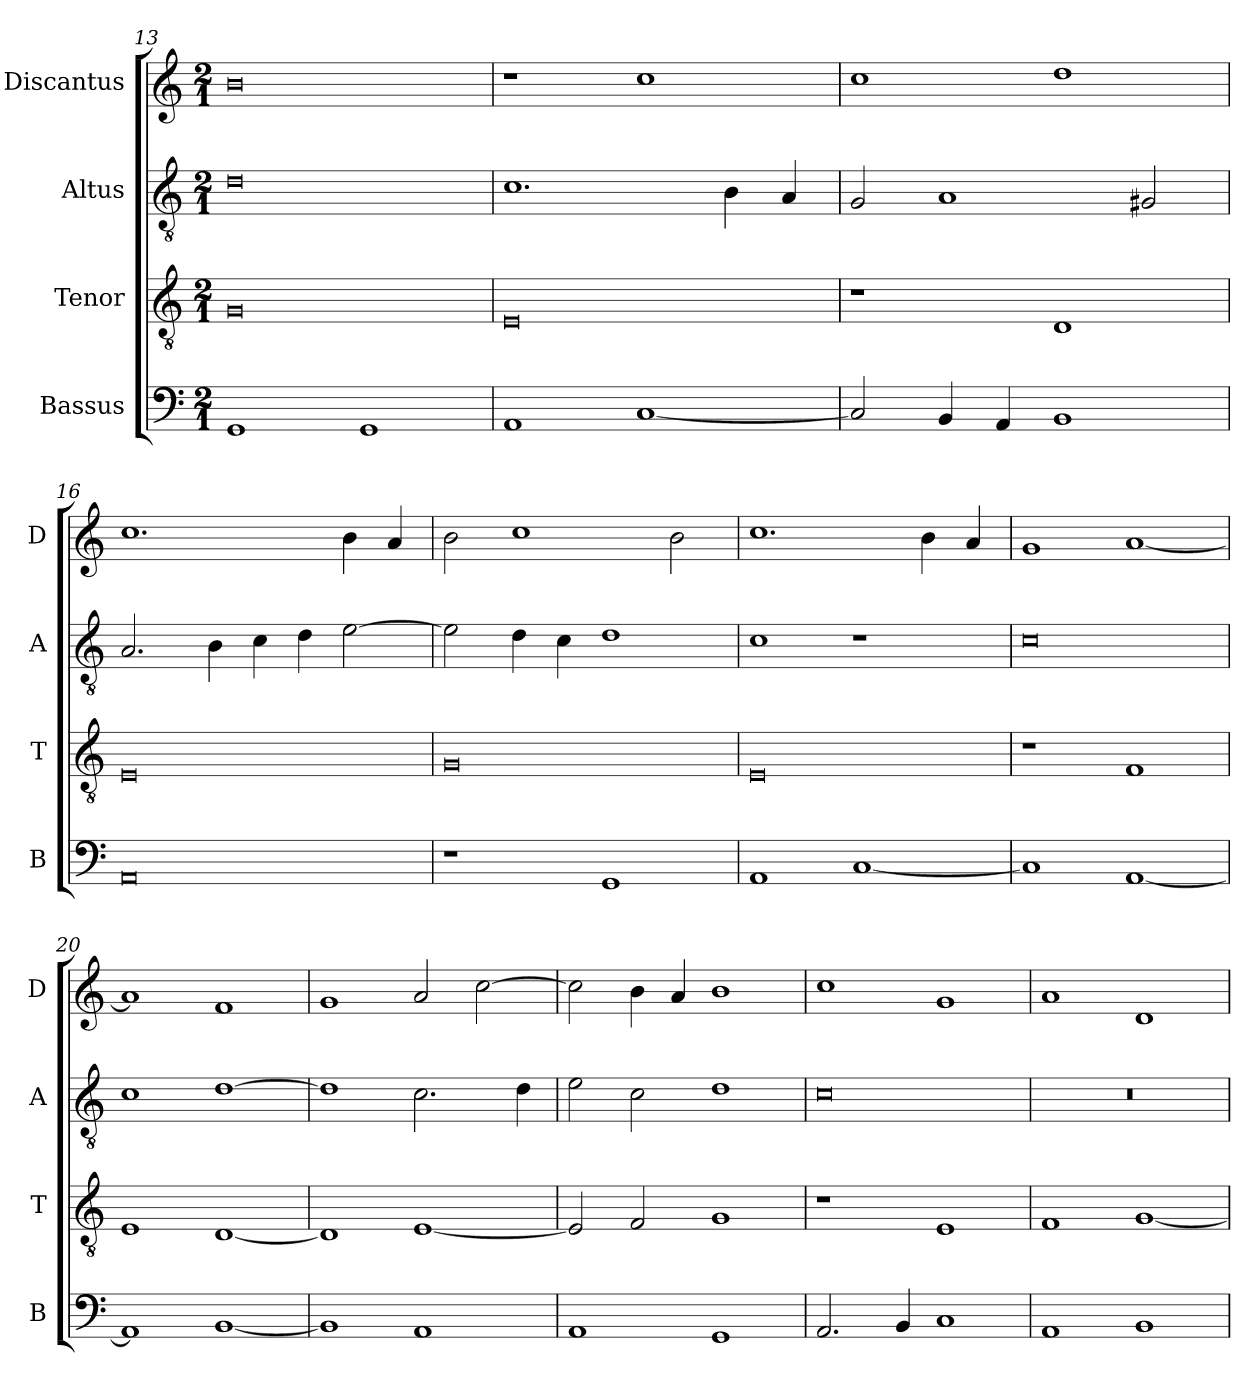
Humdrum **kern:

**kern	**kern	**kern	**kern
*part4	*part3	*part2	*part1
*staff4	*staff3	*staff2	*staff1
*I"Bassus	*I"Tenor	*I"Altus	*I"Discantus
*I'B	*I'T	*I'A	*I'D
*clefF4	*clefGv2	*clefGv2	*clefG2
*k[]	*k[]	*k[]	*k[]
*M2/1	*M2/1	*M2/1	*M2/1
=13	=13	=13	=13
1GG	0G	0d	0b
1GG	.	.	.
=14	=14	=14	=14
1AA	0E	1.c	1r
[1C	.	.	1cc
.	.	4B\	.
.	.	4A/	.
=15	=15	=15	=15
2C/]	1r	2G/	1cc
4BB/	.	1A	.
4AA/	.	.	.
1BB	1D	.	1dd
.	.	2G#X/	.
=16	=16	=16	=16
0AA	0E	2.A/	1.cc
.	.	4B\	.
.	.	4c\	.
.	.	4d\	.
.	.	[2e\	4b\
.	.	.	4a/
=17	=17	=17	=17
1r	0G	2e\]	2b\
.	.	4d\	1cc
.	.	4c\	.
1GG	.	1d	.
.	.	.	2b\
=18	=18	=18	=18
1AA	0E	1c	1.cc
[1C	.	1r	.
.	.	.	4b\
.	.	.	4a/
=19	=19	=19	=19
1C]	1r	0c	1g
[1AA	1F	.	[1a
=20	=20	=20	=20
1AA]	1E	1c	1a]
[1BB	[1D	[1d	1f
=21	=21	=21	=21
1BB]	1D]	1d]	1g
1AA	[1E	2.c\	2a/
.	.	.	[2cc\
.	.	4d\	.
=22	=22	=22	=22
1AA	2E/]	2e\	2cc\]
.	2F/	2c\	4b\
.	.	.	4a/
1GG	1G	1d	1b
=23	=23	=23	=23
2.AA/	1r	0c	1cc
4BB/	.	.	.
1C	1E	.	1g
=24	=24	=24	=24
1AA	1F	0r	1a
1BB	[1G	.	1d
=	=	=	=
*-	*-	*-	*-
